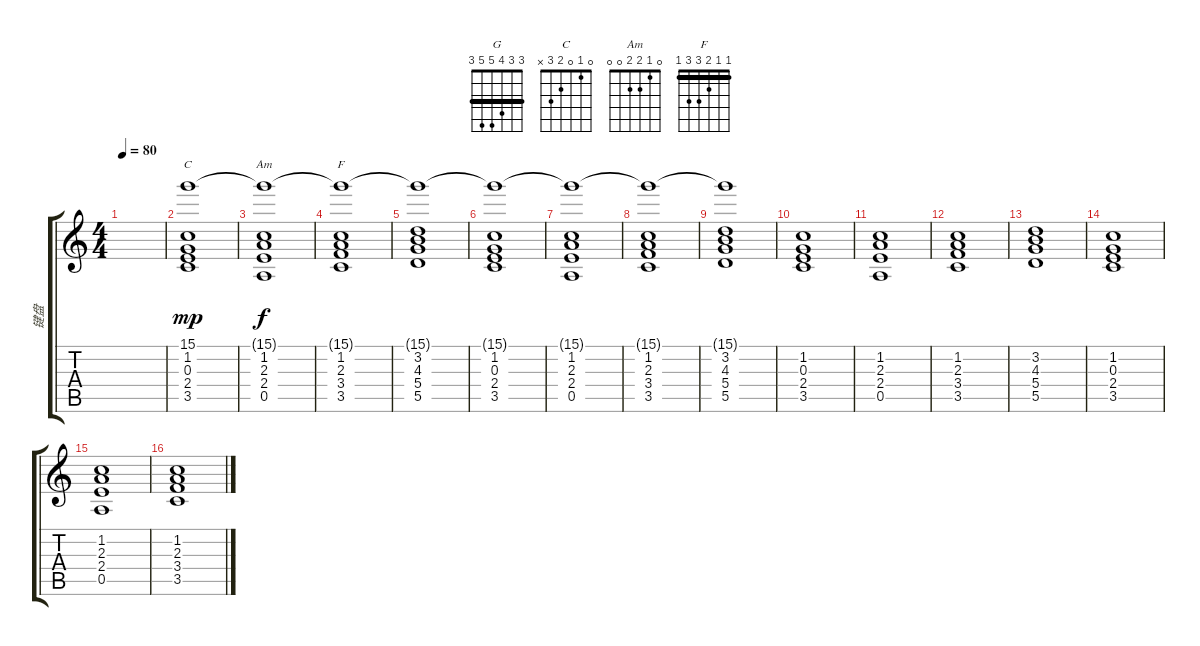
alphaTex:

\track ("键盘" "键盘") {instrument acousticguitarnylon}
\staff {score tabs}
\tuning (E4 B3 G3 D3 A2 E2) {hide}
\chord ("G" 3 3 4 5 5 3) {barre 3}
\chord ("C" 0 1 0 2 3 x)
\chord ("Am" 0 1 2 2 0 0)
\chord ("F" 1 1 2 3 3 1) {barre 1}
\ts (4 4)
\tempo 80
\clef g2
\ks c
|
(15.1 1.2 0.3 2.4 3.5).1{ch "C" dy mp instrument synthstrings2} |
(15.1{t} 1.2 2.3 2.4 0.5).1{ch "Am" dy f} |
(15.1{t} 1.2 2.3 3.4 3.5).1{ch "F"} |
(15.1{t} 3.2 4.3 5.4 5.5).1 |
(15.1{t} 1.2 0.3 2.4 3.5).1{instrument synthstrings2} |
(15.1{t} 1.2 2.3 2.4 0.5).1 |
(15.1{t} 1.2 2.3 3.4 3.5).1 |
(15.1{t} 3.2 4.3 5.4 5.5).1 |
(1.2 0.3 2.4 3.5).1{instrument synthstrings2} |
(1.2 2.3 2.4 0.5).1 |
(1.2 2.3 3.4 3.5).1 |
(3.2 4.3 5.4 5.5).1 |
(1.2 0.3 2.4 3.5).1{instrument synthstrings2} |
(1.2 2.3 2.4 0.5).1 |
(1.2 2.3 3.4 3.5).1
